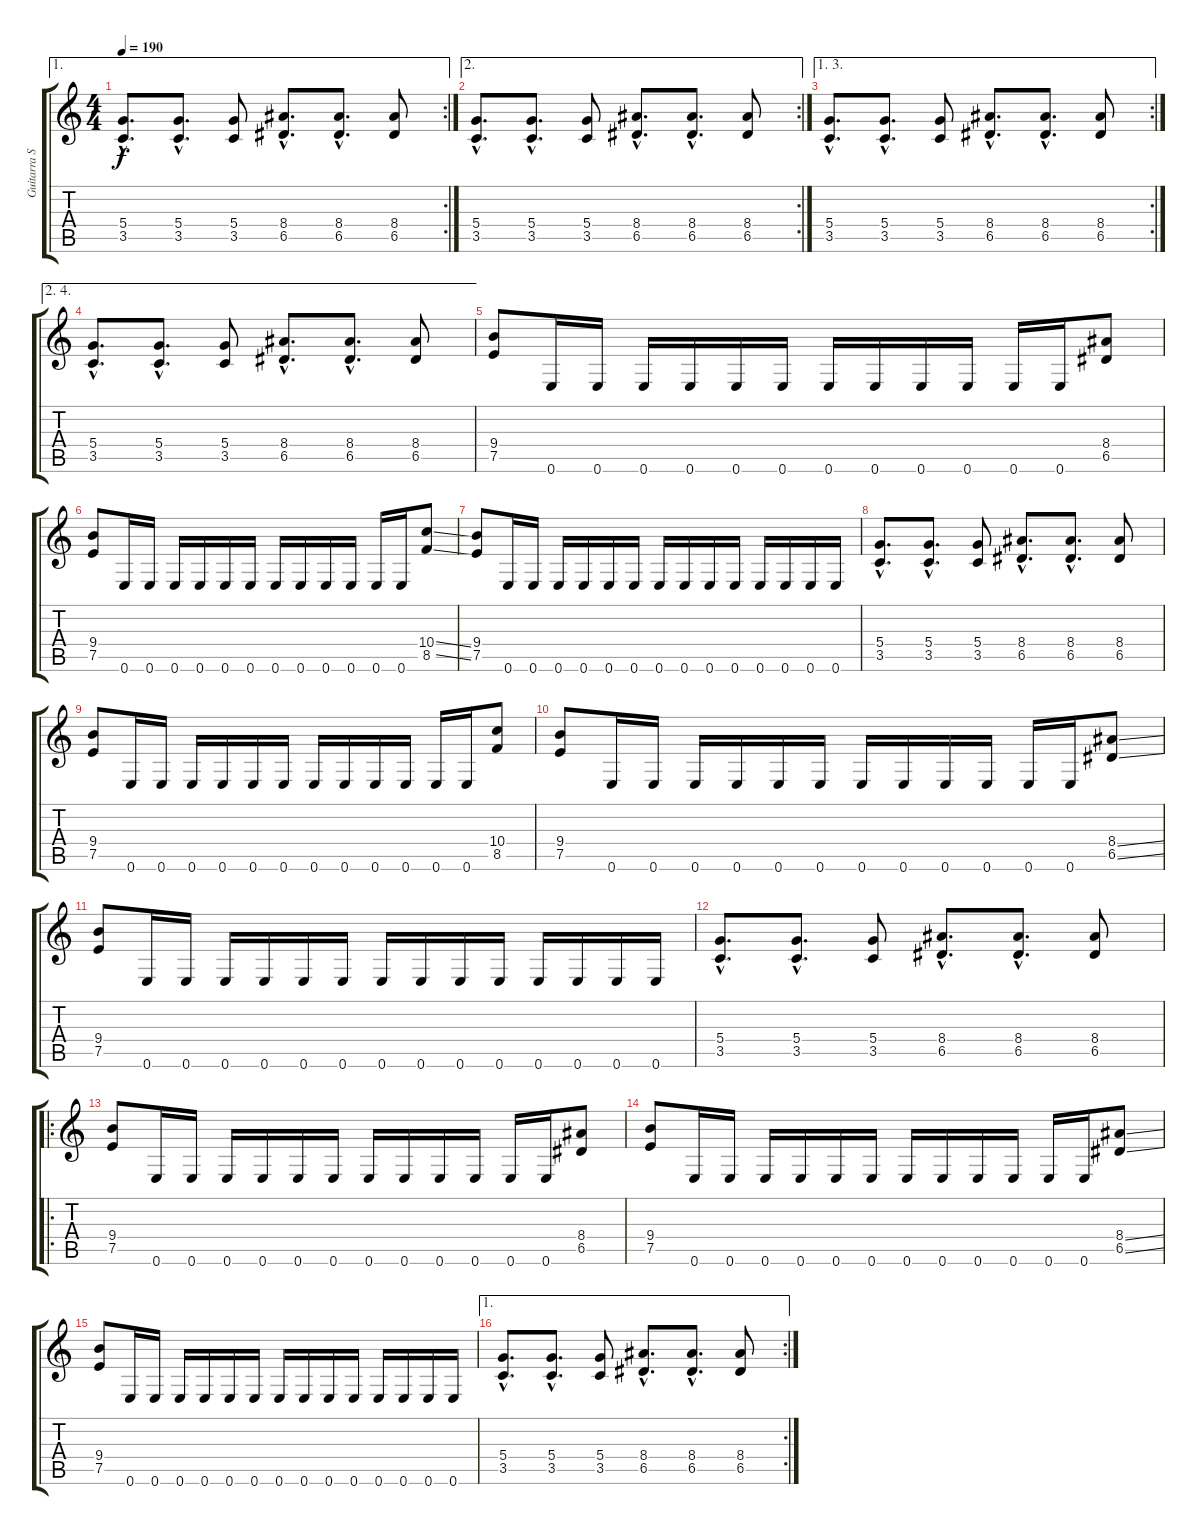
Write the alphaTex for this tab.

\track ("Guitarra Solista" "Guitarra S") {instrument distortionguitar}
\staff {score tabs}
\tuning (E4 B3 G3 D3 A2 E2) {hide}
\ae 1
\rc 2
\ts (4 4)
\tempo 190
\clef g2
\ks c
(5.4{hac} 3.5{hac}).8{d dy f} (5.4{hac} 3.5{hac}).8{d} (5.4 3.5).8 (8.4{hac} 6.5{hac}).8{d} (8.4{hac} 6.5{hac}).8{d} (8.4 6.5).8 |
\ae 2
\rc 2
(5.4{hac} 3.5{hac}).8{d} (5.4{hac} 3.5{hac}).8{d} (5.4 3.5).8 (8.4{hac} 6.5{hac}).8{d} (8.4{hac} 6.5{hac}).8{d} (8.4 6.5).8 |
\ae (1 3)
\rc 2
(5.4{hac} 3.5{hac}).8{d} (5.4{hac} 3.5{hac}).8{d} (5.4 3.5).8 (8.4{hac} 6.5{hac}).8{d} (8.4{hac} 6.5{hac}).8{d} (8.4 6.5).8 |
\ae (2 4)
(5.4{hac} 3.5{hac}).8{d} (5.4{hac} 3.5{hac}).8{d} (5.4 3.5).8 (8.4{hac} 6.5{hac}).8{d} (8.4{hac} 6.5{hac}).8{d} (8.4 6.5).8 |
(9.4 7.5).8 0.6.16 0.6.16 0.6.16 0.6.16 0.6.16 0.6.16 0.6.16 0.6.16 0.6.16 0.6.16 0.6.16 0.6.16 (8.4 6.5).8 |
(9.4 7.5).8 0.6.16 0.6.16 0.6.16 0.6.16 0.6.16 0.6.16 0.6.16 0.6.16 0.6.16 0.6.16 0.6.16 0.6.16 (10.4{ss} 8.5{ss}).8 |
(9.4 7.5).8 0.6.16 0.6.16 0.6.16 0.6.16 0.6.16 0.6.16 0.6.16 0.6.16 0.6.16 0.6.16 0.6.16 0.6.16 0.6.16 0.6.16 |
(5.4{hac} 3.5{hac}).8{d} (5.4{hac} 3.5{hac}).8{d} (5.4 3.5).8 (8.4{hac} 6.5{hac}).8{d} (8.4{hac} 6.5{hac}).8{d} (8.4 6.5).8 |
(9.4 7.5).8 0.6.16 0.6.16 0.6.16 0.6.16 0.6.16 0.6.16 0.6.16 0.6.16 0.6.16 0.6.16 0.6.16 0.6.16 (10.4 8.5).8 |
(9.4 7.5).8 0.6.16 0.6.16 0.6.16 0.6.16 0.6.16 0.6.16 0.6.16 0.6.16 0.6.16 0.6.16 0.6.16 0.6.16 (8.4{ss} 6.5{ss}).8 |
(9.4 7.5).8 0.6.16 0.6.16 0.6.16 0.6.16 0.6.16 0.6.16 0.6.16 0.6.16 0.6.16 0.6.16 0.6.16 0.6.16 0.6.16 0.6.16 |
(5.4{hac} 3.5{hac}).8{d} (5.4{hac} 3.5{hac}).8{d} (5.4 3.5).8 (8.4{hac} 6.5{hac}).8{d} (8.4{hac} 6.5{hac}).8{d} (8.4 6.5).8 |
\ro
(9.4 7.5).8 0.6.16 0.6.16 0.6.16 0.6.16 0.6.16 0.6.16 0.6.16 0.6.16 0.6.16 0.6.16 0.6.16 0.6.16 (8.4 6.5).8 |
(9.4 7.5).8 0.6.16 0.6.16 0.6.16 0.6.16 0.6.16 0.6.16 0.6.16 0.6.16 0.6.16 0.6.16 0.6.16 0.6.16 (8.4{ss} 6.5{ss}).8 |
(9.4 7.5).8 0.6.16 0.6.16 0.6.16 0.6.16 0.6.16 0.6.16 0.6.16 0.6.16 0.6.16 0.6.16 0.6.16 0.6.16 0.6.16 0.6.16 |
\ae 1
\rc 2
(5.4{hac} 3.5{hac}).8{d} (5.4{hac} 3.5{hac}).8{d} (5.4 3.5).8 (8.4{hac} 6.5{hac}).8{d} (8.4{hac} 6.5{hac}).8{d} (8.4 6.5).8
